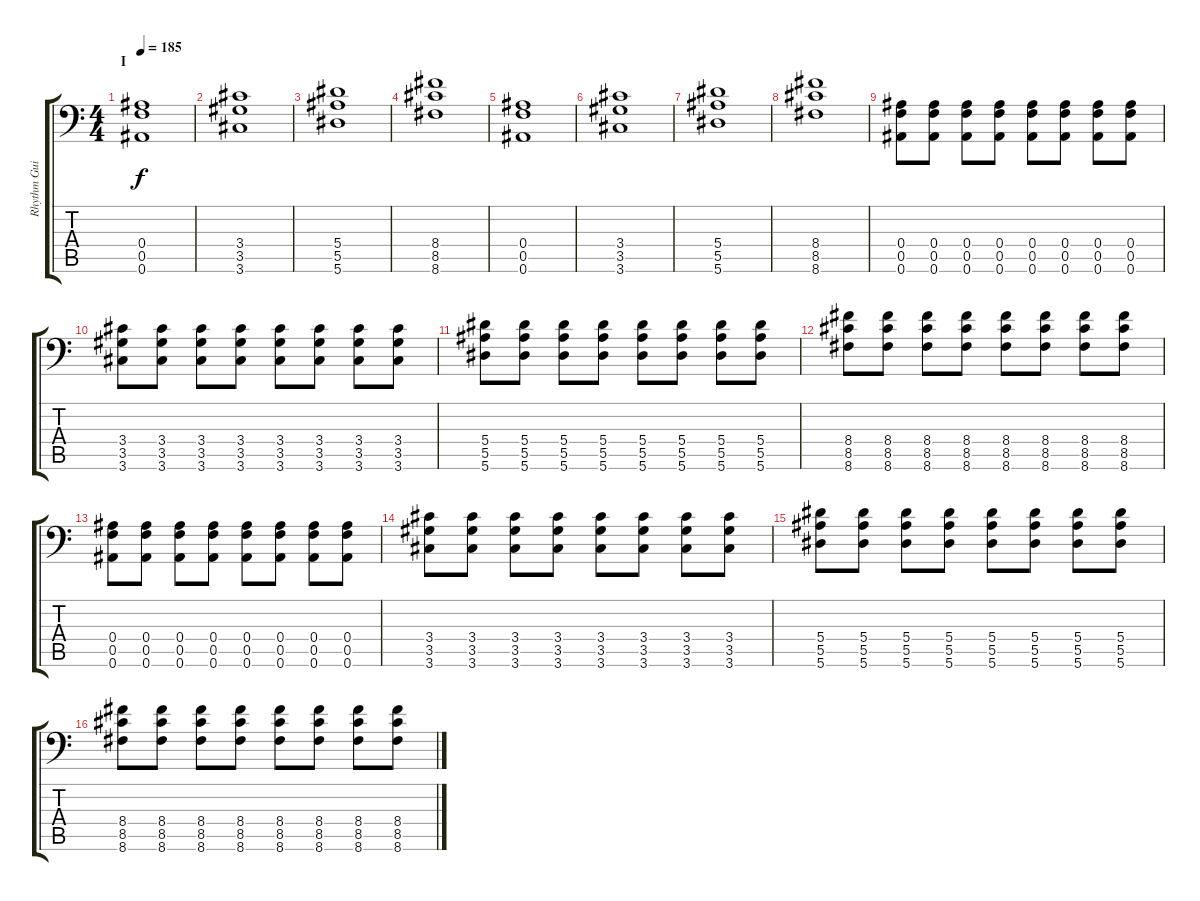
\track ("Rhythm Guitar: Chris Di Carlo" "Rhythm Gui") {instrument distortionguitar}
\staff {score tabs}
\tuning (C4 G3 Eb3 Bb2 F2 Bb1) {hide}
\ts (4 4)
\section ("" "I")
\tempo 185
\clef f4
\ks c
(0.4 0.5 0.6).1{dy f} |
(3.4 3.5 3.6).1 |
(5.4 5.5 5.6).1 |
(8.4 8.5 8.6).1 |
(0.4 0.5 0.6).1 |
(3.4 3.5 3.6).1 |
(5.4 5.5 5.6).1 |
(8.4 8.5 8.6).1 |
(0.4 0.5 0.6).8 (0.4 0.5 0.6).8 (0.4 0.5 0.6).8 (0.4 0.5 0.6).8 (0.4 0.5 0.6).8 (0.4 0.5 0.6).8 (0.4 0.5 0.6).8 (0.4 0.5 0.6).8 |
(3.4 3.5 3.6).8 (3.4 3.5 3.6).8 (3.4 3.5 3.6).8 (3.4 3.5 3.6).8 (3.4 3.5 3.6).8 (3.4 3.5 3.6).8 (3.4 3.5 3.6).8 (3.4 3.5 3.6).8 |
(5.4 5.5 5.6).8 (5.4 5.5 5.6).8 (5.4 5.5 5.6).8 (5.4 5.5 5.6).8 (5.4 5.5 5.6).8 (5.4 5.5 5.6).8 (5.4 5.5 5.6).8 (5.4 5.5 5.6).8 |
(8.4 8.5 8.6).8 (8.4 8.5 8.6).8 (8.4 8.5 8.6).8 (8.4 8.5 8.6).8 (8.4 8.5 8.6).8 (8.4 8.5 8.6).8 (8.4 8.5 8.6).8 (8.4 8.5 8.6).8 |
(0.4 0.5 0.6).8 (0.4 0.5 0.6).8 (0.4 0.5 0.6).8 (0.4 0.5 0.6).8 (0.4 0.5 0.6).8 (0.4 0.5 0.6).8 (0.4 0.5 0.6).8 (0.4 0.5 0.6).8 |
(3.4 3.5 3.6).8 (3.4 3.5 3.6).8 (3.4 3.5 3.6).8 (3.4 3.5 3.6).8 (3.4 3.5 3.6).8 (3.4 3.5 3.6).8 (3.4 3.5 3.6).8 (3.4 3.5 3.6).8 |
(5.4 5.5 5.6).8 (5.4 5.5 5.6).8 (5.4 5.5 5.6).8 (5.4 5.5 5.6).8 (5.4 5.5 5.6).8 (5.4 5.5 5.6).8 (5.4 5.5 5.6).8 (5.4 5.5 5.6).8 |
(8.4 8.5 8.6).8 (8.4 8.5 8.6).8 (8.4 8.5 8.6).8 (8.4 8.5 8.6).8 (8.4 8.5 8.6).8 (8.4 8.5 8.6).8 (8.4 8.5 8.6).8 (8.4 8.5 8.6).8
